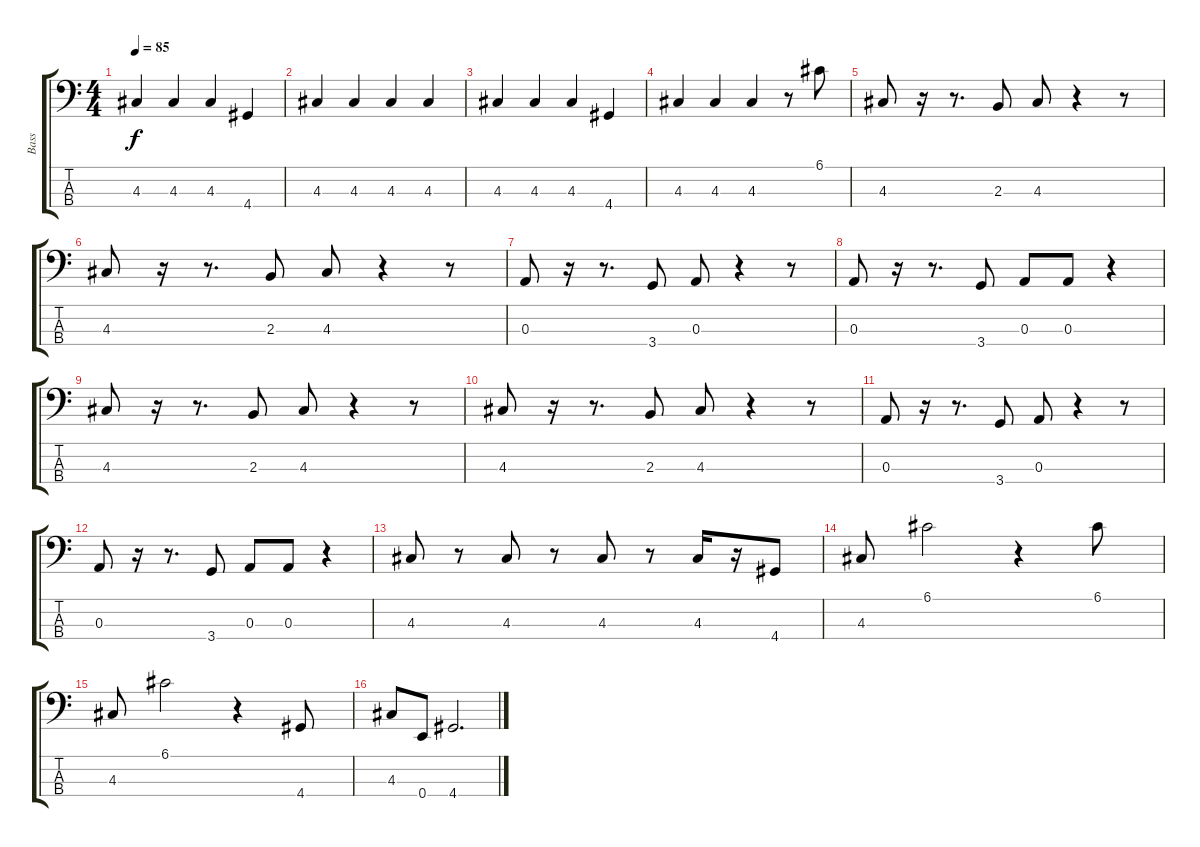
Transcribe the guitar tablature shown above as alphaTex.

\track ("Bass" "Bass") {instrument electricbassfinger}
\staff {score tabs}
\tuning (G2 D2 A1 E1) {hide}
\ts (4 4)
\tempo 85
\clef f4
\ks c
4.3.4{dy f} 4.3.4 4.3.4 4.4.4 |
4.3.4 4.3.4 4.3.4 4.3.4 |
4.3.4 4.3.4 4.3.4 4.4.4 |
4.3.4 4.3.4 4.3.4 r.8 6.1.8 |
4.3.8 r.16 r.8{d} 2.3.8 4.3.8 r.4 r.8 |
4.3.8 r.16 r.8{d} 2.3.8 4.3.8 r.4 r.8 |
0.3.8 r.16 r.8{d} 3.4.8 0.3.8 r.4 r.8 |
0.3.8 r.16 r.8{d} 3.4.8 0.3.8 0.3.8 r.4 |
4.3.8 r.16 r.8{d} 2.3.8 4.3.8 r.4 r.8 |
4.3.8 r.16 r.8{d} 2.3.8 4.3.8 r.4 r.8 |
0.3.8 r.16 r.8{d} 3.4.8 0.3.8 r.4 r.8 |
0.3.8 r.16 r.8{d} 3.4.8 0.3.8 0.3.8 r.4 |
4.3.8 r.8 4.3.8 r.8 4.3.8 r.8 4.3.16 r.16 4.4.8 |
4.3.8 6.1.2 r.4 6.1.8 |
4.3.8 6.1.2 r.4 4.4.8 |
4.3.8 0.4.8 4.4.2{d}
